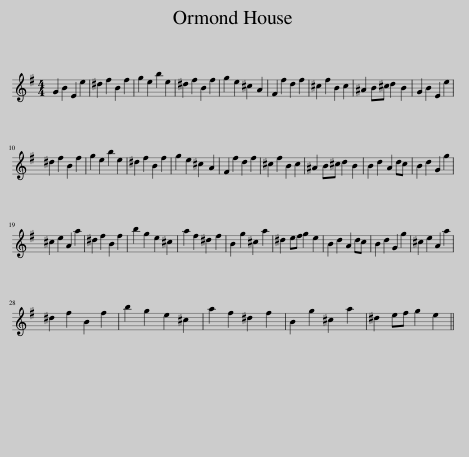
X:1
L:1/8
M:4/4
I:linebreak $
K:Emin
V:1 treble
V:1
 G2 B2 E2 e2 | ^d2 f2 B2 f2 | g2 e2 b2 e2 | ^d2 f2 B2 f2 | g2 e2 ^c2 A2 | %5
 F2 f2 d2 f2 | ^c2 f2 B2 c2 | ^A2 B^c d2 B2 | G2 B2 E2 e2 |$ ^d2 f2 B2 f2 | %10
 g2 e2 b2 e2 | ^d2 f2 B2 f2 | g2 e2 ^c2 A2 | F2 f2 d2 f2 | ^c2 f2 B2 c2 | %15
 ^A2 B^c d2 B2 | B2 d2 A2 dc | B2 d2 G2 g2 |$ ^c2 e2 A2 a2 | ^d2 f2 B2 f2 | %20
 b2 g2 e2 ^c2 | a2 f2 ^d2 f2 | B2 g2 ^c2 a2 | ^d2 ef g2 e2 | B2 d2 A2 dc | %25
 B2 d2 G2 g2 | ^c2 e2 A2 a2 |$ ^d2 f2 B2 f2 | b2 g2 e2 ^c2 | a2 f2 ^d2 f2 | %30
 B2 g2 ^c2 a2 | ^d2 ef g2 e2 || %32
